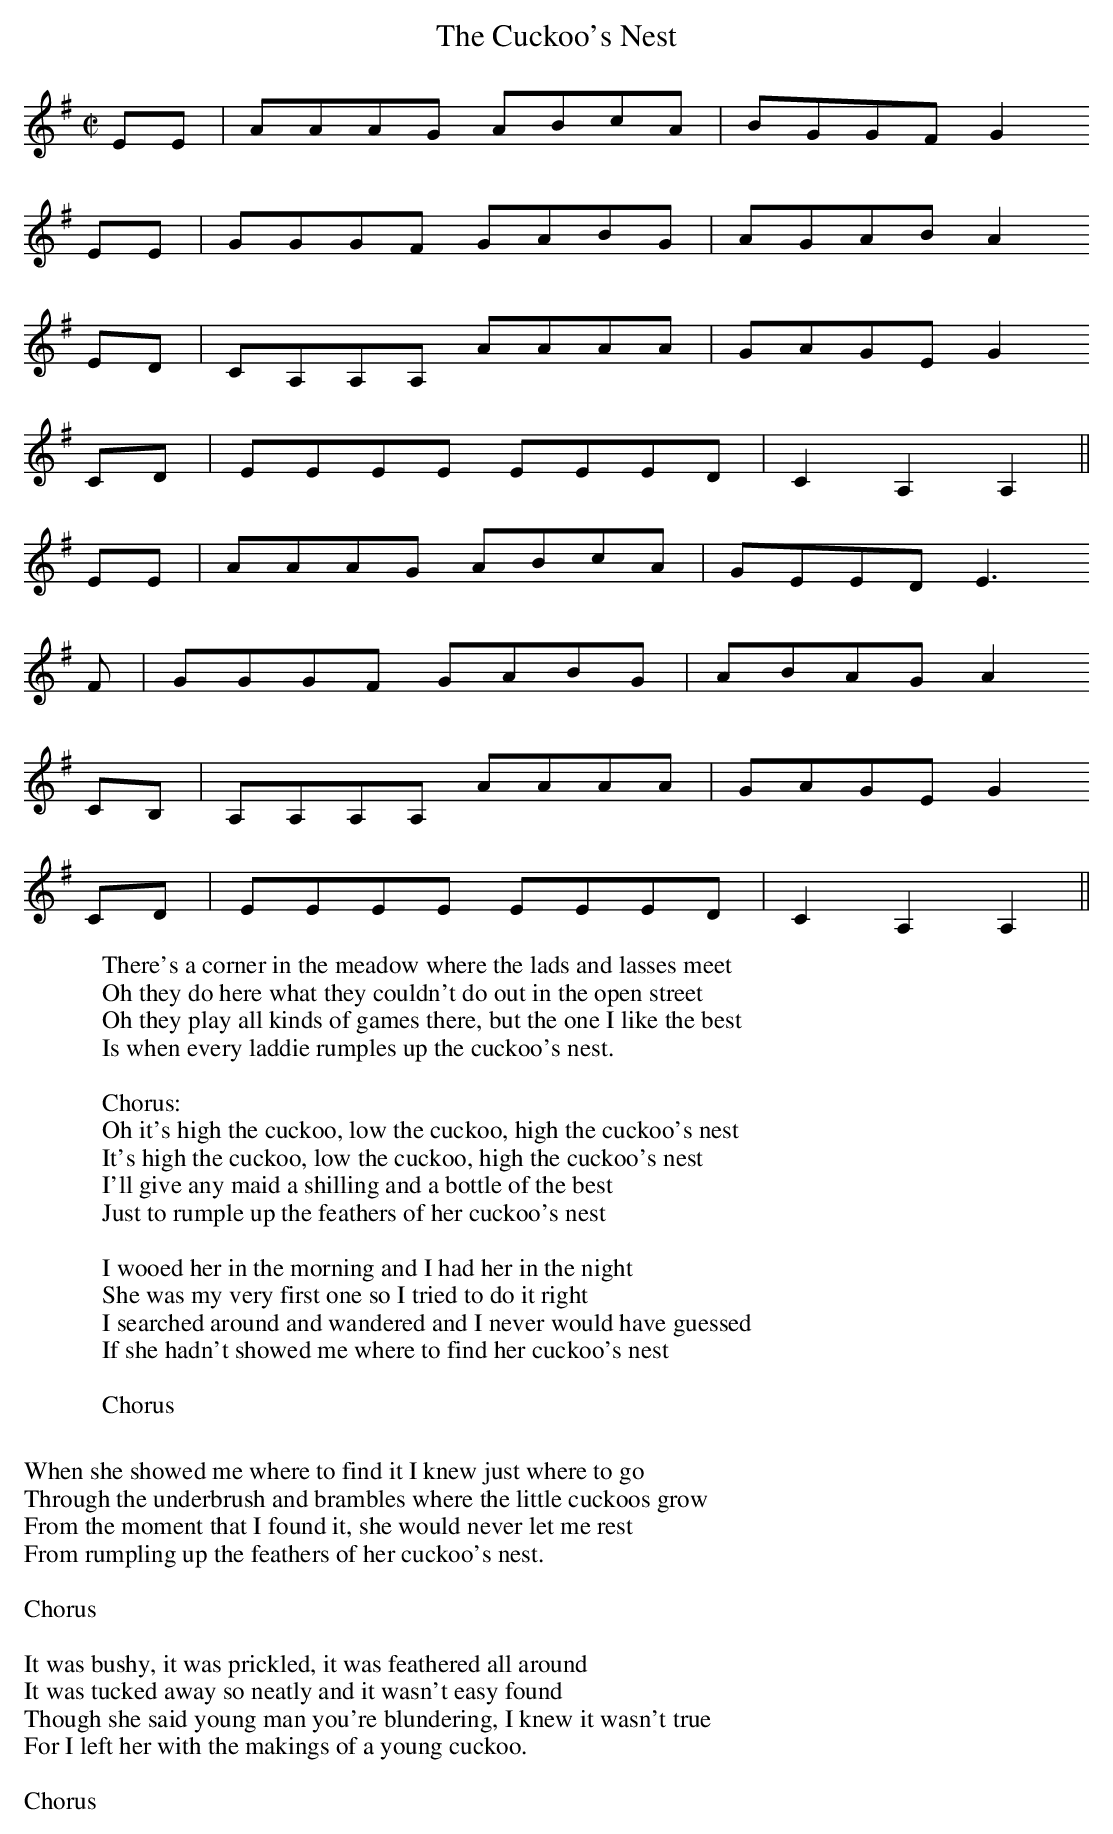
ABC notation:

X:1
T:Cuckoo's Nest, The
M:C|
L:1/8
K:Ador
EE | AAAG ABcA | BGGF G2
EE | GGGF GABG | AGAB A2
ED | CA,A,A, AAAA | GAGE G2
CD | EEEE EEED | C2A,2 A,2 ||
EE | AAAG ABcA | GEED E3
F | GGGF GABG | ABAG A2
CB, | A,A,A,A, AAAA | GAGE G2
CD | EEEE EEED | C2A,2 A,2 ||
W:There's a corner in the meadow where the lads and lasses meet
W:Oh they do here what they couldn't do out in the open street
W:Oh they play all kinds of games there, but the one I like the best
W:Is when every laddie rumples up the cuckoo's nest.
W:
W:Chorus:
W:Oh it's high the cuckoo, low the cuckoo, high the cuckoo's nest
W:It's high the cuckoo, low the cuckoo, high the cuckoo's nest
W:I'll give any maid a shilling and a bottle of the best
W:Just to rumple up the feathers of her cuckoo's nest
W:
W:I wooed her in the morning and I had her in the night
W:She was my very first one so I tried to do it right
W:I searched around and wandered and I never would have guessed
W:If she hadn't showed me where to find her cuckoo's nest
W:
W:Chorus
W:
W:When she showed me where to find it I knew just where to go
W:Through the underbrush and brambles where the little cuckoos grow
W:From the moment that I found it, she would never let me rest
W:From rumpling up the feathers of her cuckoo's nest.
W:
W:Chorus
W:
W:It was bushy, it was prickled, it was feathered all around
W:It was tucked away so neatly and it wasn't easy found
W:Though she said young man you're blundering, I knew it wasn't true
W:For I left her with the makings of a young cuckoo.
W:
W:Chorus
